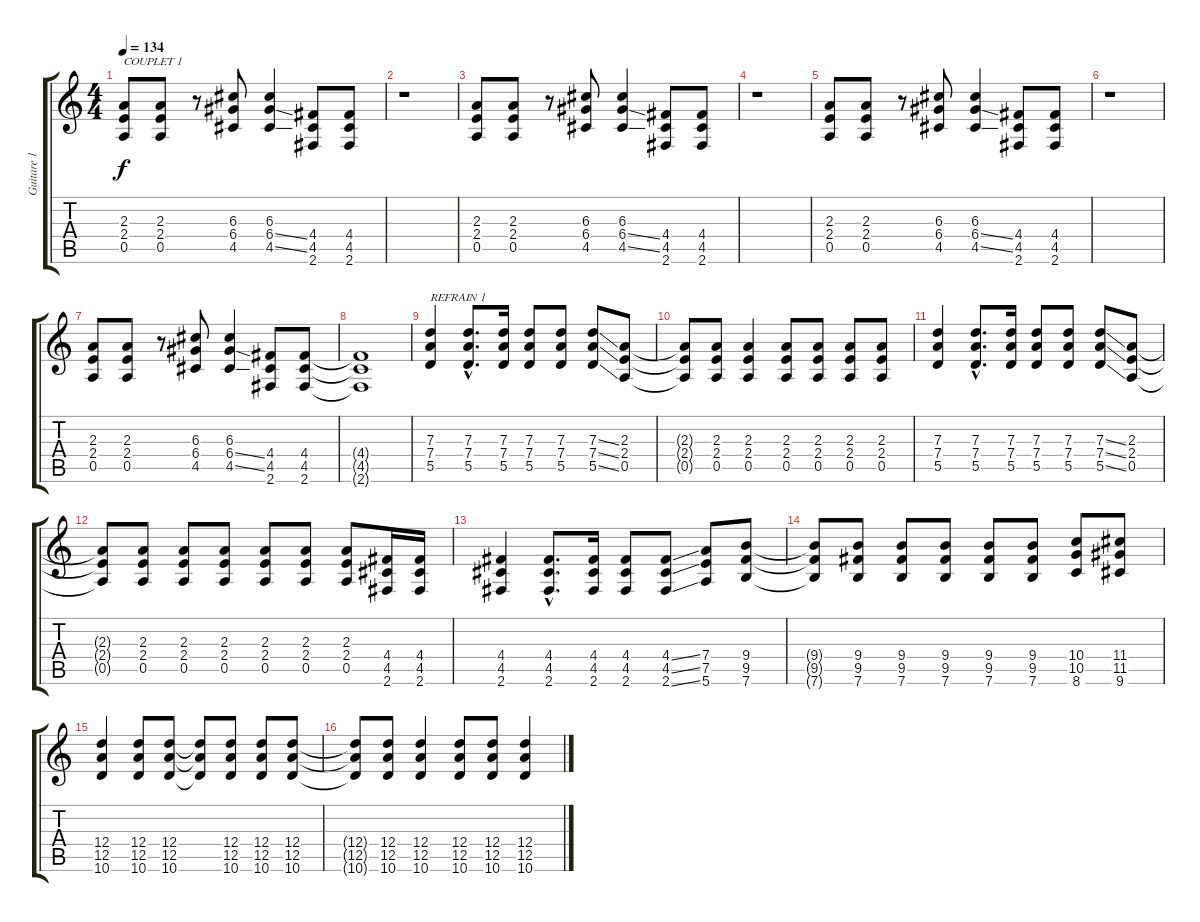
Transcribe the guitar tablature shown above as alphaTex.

\track ("Guitare 1 (son saturé)" "Guitare 1 ") {instrument distortionguitar}
\staff {score tabs}
\tuning (E4 B3 G3 D3 A2 E2) {hide}
\ts (4 4)
\tempo 134
\clef g2
\ks c
(2.3 2.4 0.5).8{txt "COUPLET 1" dy f instrument distortionguitar} (2.3 2.4 0.5).8 r.8 (6.3 6.4 4.5).8 (6.3 6.4{ss} 4.5{ss}).4 (4.4 4.5 2.6).8 (4.4 4.5 2.6).8 |
r.1 |
(2.3 2.4 0.5).8 (2.3 2.4 0.5).8 r.8 (6.3 6.4 4.5).8 (6.3 6.4{ss} 4.5{ss}).4 (4.4 4.5 2.6).8 (4.4 4.5 2.6).8 |
r.1 |
(2.3 2.4 0.5).8 (2.3 2.4 0.5).8 r.8 (6.3 6.4 4.5).8 (6.3 6.4{ss} 4.5{ss}).4 (4.4 4.5 2.6).8 (4.4 4.5 2.6).8 |
r.1 |
(2.3 2.4 0.5).8 (2.3 2.4 0.5).8 r.8 (6.3 6.4 4.5).8 (6.3 6.4{ss} 4.5{ss}).4 (4.4 4.5 2.6).8 (4.4 4.5 2.6).8 |
(4.4{t} 4.5{t} 2.6{t}).1 |
(7.3 7.4 5.5).4{txt "REFRAIN 1"} (7.3{hac} 7.4{hac} 5.5{hac}).8{d} (7.3 7.4 5.5).16 (7.3 7.4 5.5).8 (7.3 7.4 5.5).8 (7.3{ss} 7.4{ss} 5.5{ss}).8 (2.3 2.4 0.5).8 |
(2.3{t} 2.4{t} 0.5{t}).8 (2.3 2.4 0.5).8 (2.3 2.4 0.5).4 (2.3 2.4 0.5).8 (2.3 2.4 0.5).8 (2.3 2.4 0.5).8 (2.3 2.4 0.5).8 |
(7.3 7.4 5.5).4 (7.3{hac} 7.4{hac} 5.5{hac}).8{d} (7.3 7.4 5.5).16 (7.3 7.4 5.5).8 (7.3 7.4 5.5).8 (7.3{ss} 7.4{ss} 5.5{ss}).8 (2.3 2.4 0.5).8 |
(2.3{t} 2.4{t} 0.5{t}).8 (2.3 2.4 0.5).8 (2.3 2.4 0.5).8 (2.3 2.4 0.5).8 (2.3 2.4 0.5).8 (2.3 2.4 0.5).8 (2.3 2.4 0.5).8 (4.4 4.5 2.6).16 (4.4 4.5 2.6).16 |
(4.4 4.5 2.6).4 (4.4{hac} 4.5{hac} 2.6{hac}).8{d} (4.4 4.5 2.6).16 (4.4 4.5 2.6).8 (4.4{ss} 4.5{ss} 2.6{ss}).8 (7.4 7.5 5.6).8 (9.4 9.5 7.6).8 |
(9.4{t} 9.5{t} 7.6{t}).8 (9.4 9.5 7.6).8 (9.4 9.5 7.6).8 (9.4 9.5 7.6).8 (9.4 9.5 7.6).8 (9.4 9.5 7.6).8 (10.4 10.5 8.6).8 (11.4 11.5 9.6).8 |
(12.4 12.5 10.6).4 (12.4 12.5 10.6).8 (12.4 12.5 10.6).8 (12.4{t} 12.5{t} 10.6{t}).8 (12.4 12.5 10.6).8 (12.4 12.5 10.6).8 (12.4 12.5 10.6).8 |
(12.4{t} 12.5{t} 10.6{t}).8 (12.4 12.5 10.6).8 (12.4 12.5 10.6).4 (12.4 12.5 10.6).8 (12.4 12.5 10.6).8 (12.4{ss} 12.5{ss} 10.6).4
